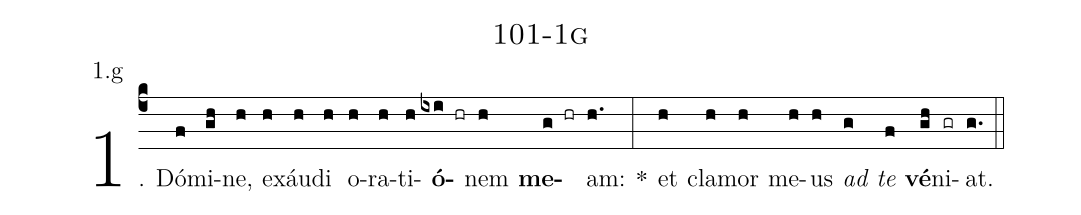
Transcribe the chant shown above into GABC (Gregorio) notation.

name: 101-1g;
annotation: 1.g;
%%
(c4)1. Dó(f)mi(gh)ne,(h) ex(h)áu(h)di(h) o(h)ra(h)ti(h)<b>ó</b>(ixi hr)nem(h) <b>me</b>(g hr)am:(h.) *(:) et(h) cla(h)mor(h) me(h)us(h) <i>ad</i>(g) <i>te</i>(f) <b>vé</b>(gh)ni(gr)at.(g.) (::)
